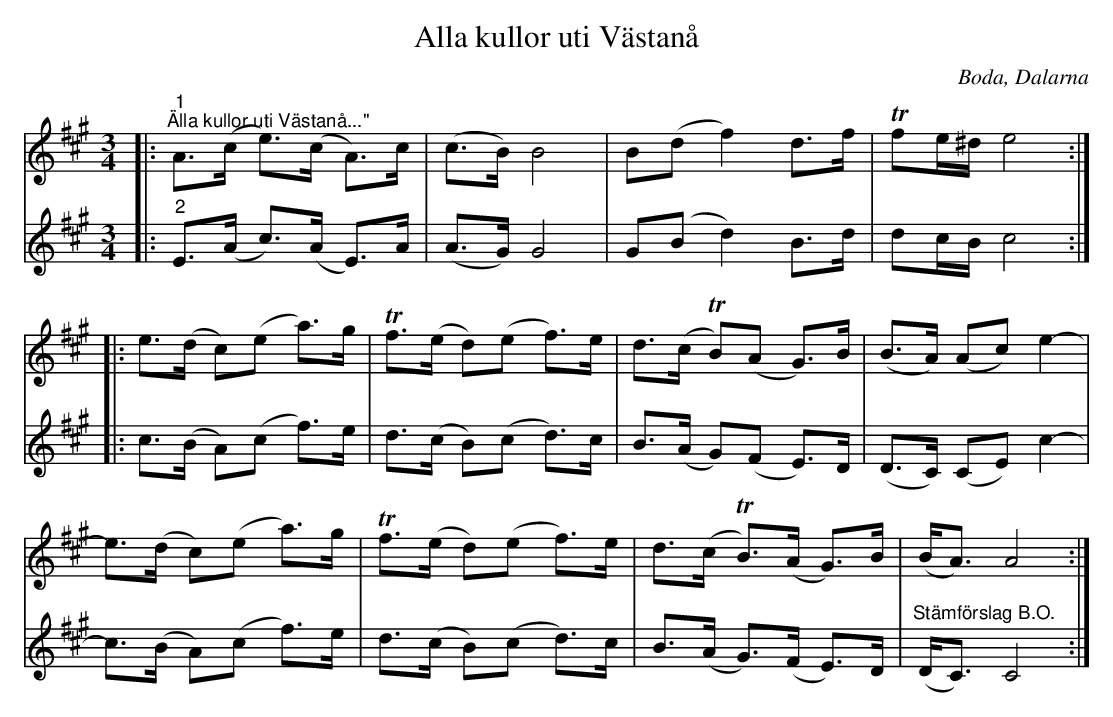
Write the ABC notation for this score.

X:1
T:Alla kullor uti Västanå
O:Boda, Dalarna
L:1/8
M:3/4
K:A
V:1
|:"^1""^\"Alla kullor uti Västanå...\"" A>(c e>)(c A>)c | (c>B) B4 | B(d f2) d>f | T fe/^d/ e4 ::
e>(d c)(e a>)g |T f>(e d)(e f>)e | d>(cT B)(A G>)B | (B>A) (Ac) e2- |
e>(d c)(e a>)g |T f>(e d)(e f>)e | d>(cT B>)(A G>)B | (B<A) A4 :|
V:2
|:"^2" E>(A c>)(A E>)A | (A>G) G4 | G(B d2) B>d | dc/B/ c4 ::
c>(B A)(c f>)e | d>(c B)(c d>)c | B>(A G)(F E>)D | (D>C) (CE) c2- |
c>(B A)(c f>)e | d>(c B)(c d>)c | B>(A G>)(F E>)D | "^Stämförslag B.O." (D<C) C4 :|
